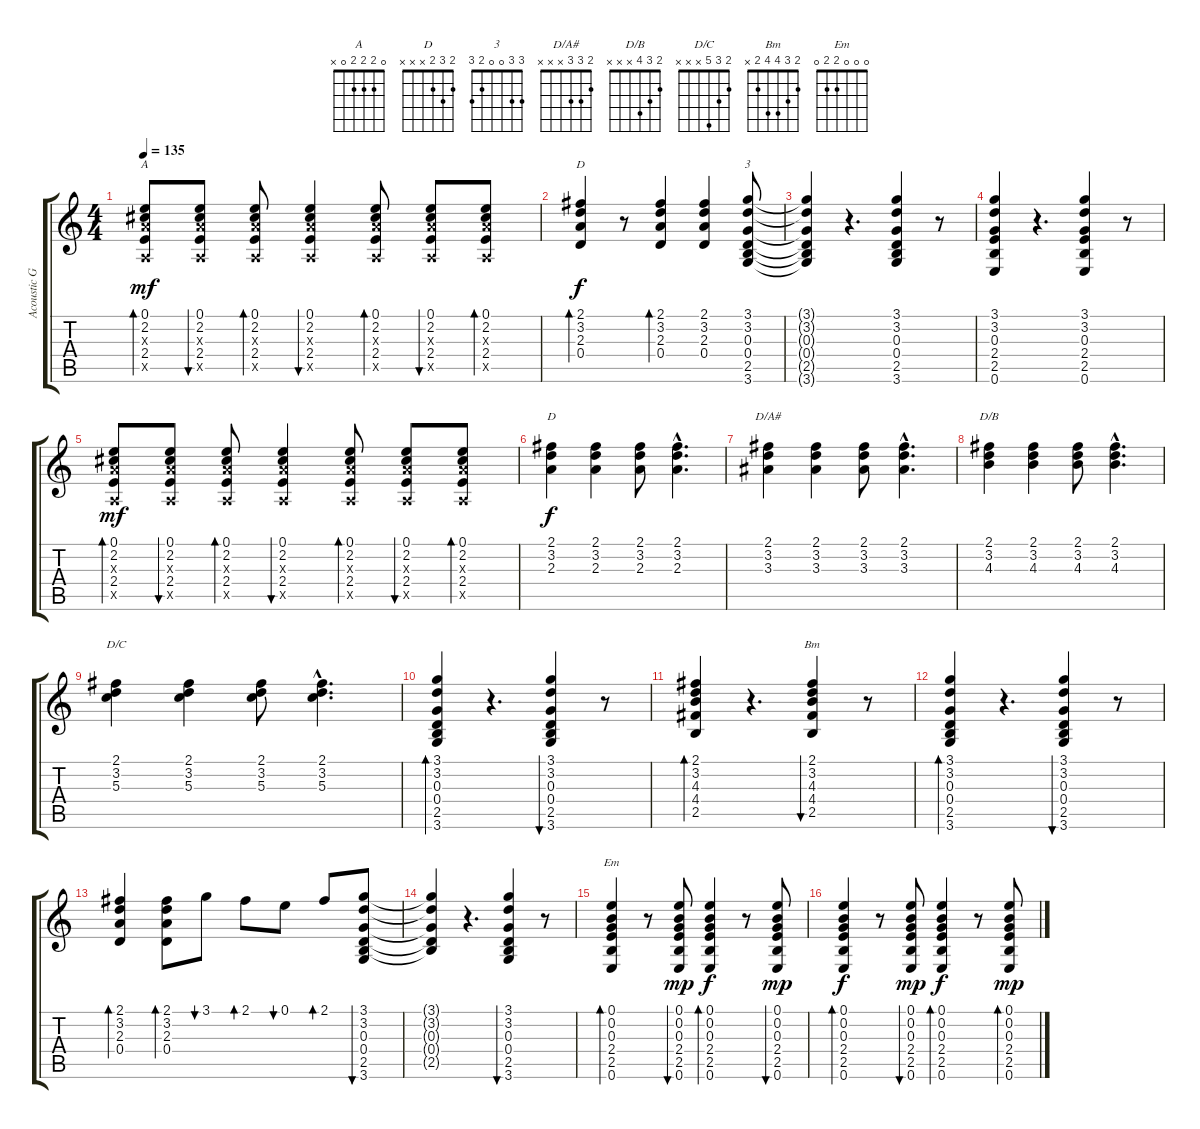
\track ("Acoustic Guitar" "Acoustic G") {instrument acousticguitarsteel}
\staff {score tabs}
\tuning (E4 B3 G3 D3 A2 E2) {hide}
\chord ("A" 0 2 2 2 0 x)
\chord ("D" 2 3 2 0 x x)
\chord ("3" 3 3 0 0 2 3)
\chord ("D" 2 3 2 x x x)
\chord ("D/A#" 2 3 3 x x x)
\chord ("D/B" 2 3 4 x x x)
\chord ("D/C" 2 3 5 x x x)
\chord ("Bm" 2 3 4 4 2 x)
\chord ("Em" 0 0 0 2 2 0)
\ts (4 4)
\tempo 135
\clef g2
\ks c
(0.1 2.2 2.3{x} 2.4 0.5{x}).8{bd 60 ch "A" dy mf} (0.1 2.2 2.3{x} 2.4 0.5{x}).8{bu 60} (0.1 2.2 2.3{x} 2.4 0.5{x}).8{bd 60} (0.1 2.2 2.3{x} 2.4 0.5{x}).4{bu 60} (0.1 2.2 2.3{x} 2.4 0.5{x}).8{bd 60} (0.1 2.2 2.3{x} 2.4 0.5{x}).8{bu 60} (0.1 2.2 2.3{x} 2.4 0.5{x}).8{bd 60} |
(2.1 3.2 2.3 0.4).4{bd 60 ch "D" dy f} r.8 (2.1 3.2 2.3 0.4).4{bd 60} (2.1 3.2 2.3 0.4).4 (3.1 3.2 0.3 0.4 2.5 3.6).8{ch "3"} |
(3.1{t} 3.2{t} 0.3{t} 0.4{t} 2.5{t} 3.6{t}).4 r.4{d} (3.1 3.2 0.3 0.4 2.5 3.6).4 r.8 |
(3.1 3.2 0.3 2.4 2.5 0.6).4 r.4{d} (3.1 3.2 0.3 2.4 2.5 0.6).4 r.8 |
(0.1 2.2 2.3{x} 2.4 0.5{x}).8{bd 60 dy mf} (0.1 2.2 2.3{x} 2.4 0.5{x}).8{bu 60} (0.1 2.2 2.3{x} 2.4 0.5{x}).8{bd 60} (0.1 2.2 2.3{x} 2.4 0.5{x}).4{bu 60} (0.1 2.2 2.3{x} 2.4 0.5{x}).8{bd 60} (0.1 2.2 2.3{x} 2.4 0.5{x}).8{bu 60} (0.1 2.2 2.3{x} 2.4 0.5{x}).8{bd 60} |
(2.1 3.2 2.3).4{ch "D" dy f} (2.1 3.2 2.3).4 (2.1 3.2 2.3).8 (2.1{hac} 3.2{hac} 2.3{hac}).4{d} |
(2.1 3.2 3.3).4{ch "D/A#"} (2.1 3.2 3.3).4 (2.1 3.2 3.3).8 (2.1{hac} 3.2{hac} 3.3{hac}).4{d} |
(2.1 3.2 4.3).4{ch "D/B"} (2.1 3.2 4.3).4 (2.1 3.2 4.3).8 (2.1{hac} 3.2{hac} 4.3{hac}).4{d} |
(2.1 3.2 5.3).4{ch "D/C"} (2.1 3.2 5.3).4 (2.1 3.2 5.3).8 (2.1{hac} 3.2{hac} 5.3{hac}).4{d} |
(3.1 3.2 0.3 0.4 2.5 3.6).4{bd 120} r.4{d} (3.1 3.2 0.3 0.4 2.5 3.6).4{bu 60} r.8 |
(2.1 3.2 4.3 4.4 2.5).4{bd 60} r.4{d} (2.1 3.2 4.3 4.4 2.5).4{bu 60 ch "Bm"} r.8 |
(3.1 3.2 0.3 0.4 2.5 3.6).4{bd 60} r.4{d} (3.1 3.2 0.3 0.4 2.5 3.6).4{bu 60} r.8 |
(2.1 3.2 2.3 0.4).4{bd 60} (2.1 3.2 2.3 0.4).8{bd 120} 3.1.8{bu 120} 2.1.8{bd 120} 0.1.8{bu 120} 2.1.8{bd 120} (3.1 3.2 0.3 0.4 2.5 3.6).8{bu 60} |
(3.1{t} 3.2{t} 0.3{t} 0.4{t} 2.5{t}).4 r.4{d} (3.1 3.2 0.3 0.4 2.5 3.6).4{bu 60} r.8 |
(0.1 0.2 0.3 2.4 2.5 0.6).4{bd 60 ch "Em"} r.8 (0.1 0.2 0.3 2.4 2.5 0.6).8{bu 60 dy mp} (0.1 0.2 0.3 2.4 2.5 0.6).4{bd 60 dy f} r.8 (0.1 0.2 0.3 2.4 2.5 0.6).8{bu 60 dy mp} |
(0.1 0.2 0.3 2.4 2.5 0.6).4{bd 60 dy f} r.8 (0.1 0.2 0.3 2.4 2.5 0.6).8{bu 60 dy mp} (0.1 0.2 0.3 2.4 2.5 0.6).4{bd 60 dy f} r.8 (0.1 0.2 0.3 2.4 2.5 0.6).8{bd 60 dy mp}
